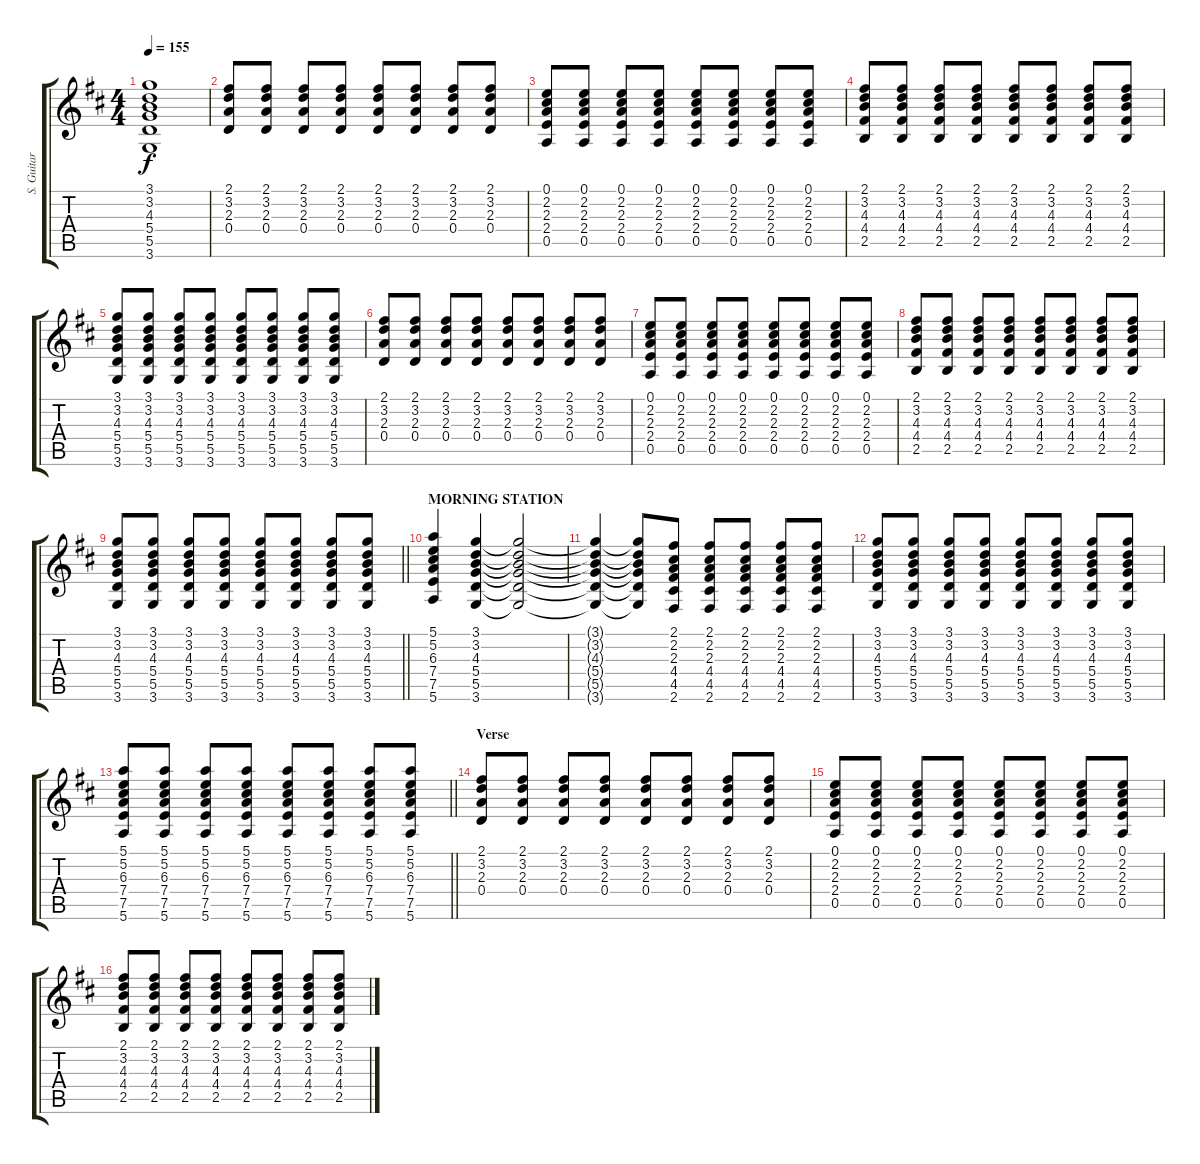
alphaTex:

\track ("S. Guitar" "S. Guitar") {instrument overdrivenguitar}
\staff {score tabs}
\tuning (E4 B3 G3 D3 A2 E2) {hide}
\ts (4 4)
\tempo 155
\clef g2
\ks d
(3.1 3.2 4.3 5.4 5.5 3.6).1{dy f} |
(2.1 3.2 2.3 0.4).8 (2.1 3.2 2.3 0.4).8 (2.1 3.2 2.3 0.4).8 (2.1 3.2 2.3 0.4).8 (2.1 3.2 2.3 0.4).8 (2.1 3.2 2.3 0.4).8 (2.1 3.2 2.3 0.4).8 (2.1 3.2 2.3 0.4).8 |
(0.1 2.2 2.3 2.4 0.5).8 (0.1 2.2 2.3 2.4 0.5).8 (0.1 2.2 2.3 2.4 0.5).8 (0.1 2.2 2.3 2.4 0.5).8 (0.1 2.2 2.3 2.4 0.5).8 (0.1 2.2 2.3 2.4 0.5).8 (0.1 2.2 2.3 2.4 0.5).8 (0.1 2.2 2.3 2.4 0.5).8 |
(2.1 3.2 4.3 4.4 2.5).8 (2.1 3.2 4.3 4.4 2.5).8 (2.1 3.2 4.3 4.4 2.5).8 (2.1 3.2 4.3 4.4 2.5).8 (2.1 3.2 4.3 4.4 2.5).8 (2.1 3.2 4.3 4.4 2.5).8 (2.1 3.2 4.3 4.4 2.5).8 (2.1 3.2 4.3 4.4 2.5).8 |
(3.1 3.2 4.3 5.4 5.5 3.6).8 (3.1 3.2 4.3 5.4 5.5 3.6).8 (3.1 3.2 4.3 5.4 5.5 3.6).8 (3.1 3.2 4.3 5.4 5.5 3.6).8 (3.1 3.2 4.3 5.4 5.5 3.6).8 (3.1 3.2 4.3 5.4 5.5 3.6).8 (3.1 3.2 4.3 5.4 5.5 3.6).8 (3.1 3.2 4.3 5.4 5.5 3.6).8 |
(2.1 3.2 2.3 0.4).8 (2.1 3.2 2.3 0.4).8 (2.1 3.2 2.3 0.4).8 (2.1 3.2 2.3 0.4).8 (2.1 3.2 2.3 0.4).8 (2.1 3.2 2.3 0.4).8 (2.1 3.2 2.3 0.4).8 (2.1 3.2 2.3 0.4).8 |
(0.1 2.2 2.3 2.4 0.5).8 (0.1 2.2 2.3 2.4 0.5).8 (0.1 2.2 2.3 2.4 0.5).8 (0.1 2.2 2.3 2.4 0.5).8 (0.1 2.2 2.3 2.4 0.5).8 (0.1 2.2 2.3 2.4 0.5).8 (0.1 2.2 2.3 2.4 0.5).8 (0.1 2.2 2.3 2.4 0.5).8 |
(2.1 3.2 4.3 4.4 2.5).8 (2.1 3.2 4.3 4.4 2.5).8 (2.1 3.2 4.3 4.4 2.5).8 (2.1 3.2 4.3 4.4 2.5).8 (2.1 3.2 4.3 4.4 2.5).8 (2.1 3.2 4.3 4.4 2.5).8 (2.1 3.2 4.3 4.4 2.5).8 (2.1 3.2 4.3 4.4 2.5).8 |
\barLineRight lightlight
(3.1 3.2 4.3 5.4 5.5 3.6).8 (3.1 3.2 4.3 5.4 5.5 3.6).8 (3.1 3.2 4.3 5.4 5.5 3.6).8 (3.1 3.2 4.3 5.4 5.5 3.6).8 (3.1 3.2 4.3 5.4 5.5 3.6).8 (3.1 3.2 4.3 5.4 5.5 3.6).8 (3.1 3.2 4.3 5.4 5.5 3.6).8 (3.1 3.2 4.3 5.4 5.5 3.6).8 |
\section ("" "MORNING STATION")
(5.1 5.2 6.3 7.4 7.5 5.6).4 (3.1 3.2 4.3 5.4 5.5 3.6).4 (3.1{t} 3.2{t} 4.3{t} 5.4{t} 5.5{t} 3.6{t}).2 |
(3.1{t} 3.2{t} 4.3{t} 5.4{t} 5.5{t} 3.6{t}).4 (3.1{t} 3.2{t} 4.3{t} 5.4{t} 5.5{t} 3.6{t}).8 (2.1 2.2 2.3 4.4 4.5 2.6).8 (2.1 2.2 2.3 4.4 4.5 2.6).8 (2.1 2.2 2.3 4.4 4.5 2.6).8 (2.1 2.2 2.3 4.4 4.5 2.6).8 (2.1 2.2 2.3 4.4 4.5 2.6).8 |
(3.1 3.2 4.3 5.4 5.5 3.6).8 (3.1 3.2 4.3 5.4 5.5 3.6).8 (3.1 3.2 4.3 5.4 5.5 3.6).8 (3.1 3.2 4.3 5.4 5.5 3.6).8 (3.1 3.2 4.3 5.4 5.5 3.6).8 (3.1 3.2 4.3 5.4 5.5 3.6).8 (3.1 3.2 4.3 5.4 5.5 3.6).8 (3.1 3.2 4.3 5.4 5.5 3.6).8 |
\barLineRight lightlight
(5.1 5.2 6.3 7.4 7.5 5.6).8 (5.1 5.2 6.3 7.4 7.5 5.6).8 (5.1 5.2 6.3 7.4 7.5 5.6).8 (5.1 5.2 6.3 7.4 7.5 5.6).8 (5.1 5.2 6.3 7.4 7.5 5.6).8 (5.1 5.2 6.3 7.4 7.5 5.6).8 (5.1 5.2 6.3 7.4 7.5 5.6).8 (5.1 5.2 6.3 7.4 7.5 5.6).8 |
\section ("" "Verse")
(2.1 3.2 2.3 0.4).8 (2.1 3.2 2.3 0.4).8 (2.1 3.2 2.3 0.4).8 (2.1 3.2 2.3 0.4).8 (2.1 3.2 2.3 0.4).8 (2.1 3.2 2.3 0.4).8 (2.1 3.2 2.3 0.4).8 (2.1 3.2 2.3 0.4).8 |
(0.1 2.2 2.3 2.4 0.5).8 (0.1 2.2 2.3 2.4 0.5).8 (0.1 2.2 2.3 2.4 0.5).8 (0.1 2.2 2.3 2.4 0.5).8 (0.1 2.2 2.3 2.4 0.5).8 (0.1 2.2 2.3 2.4 0.5).8 (0.1 2.2 2.3 2.4 0.5).8 (0.1 2.2 2.3 2.4 0.5).8 |
(2.1 3.2 4.3 4.4 2.5).8 (2.1 3.2 4.3 4.4 2.5).8 (2.1 3.2 4.3 4.4 2.5).8 (2.1 3.2 4.3 4.4 2.5).8 (2.1 3.2 4.3 4.4 2.5).8 (2.1 3.2 4.3 4.4 2.5).8 (2.1 3.2 4.3 4.4 2.5).8 (2.1 3.2 4.3 4.4 2.5).8
